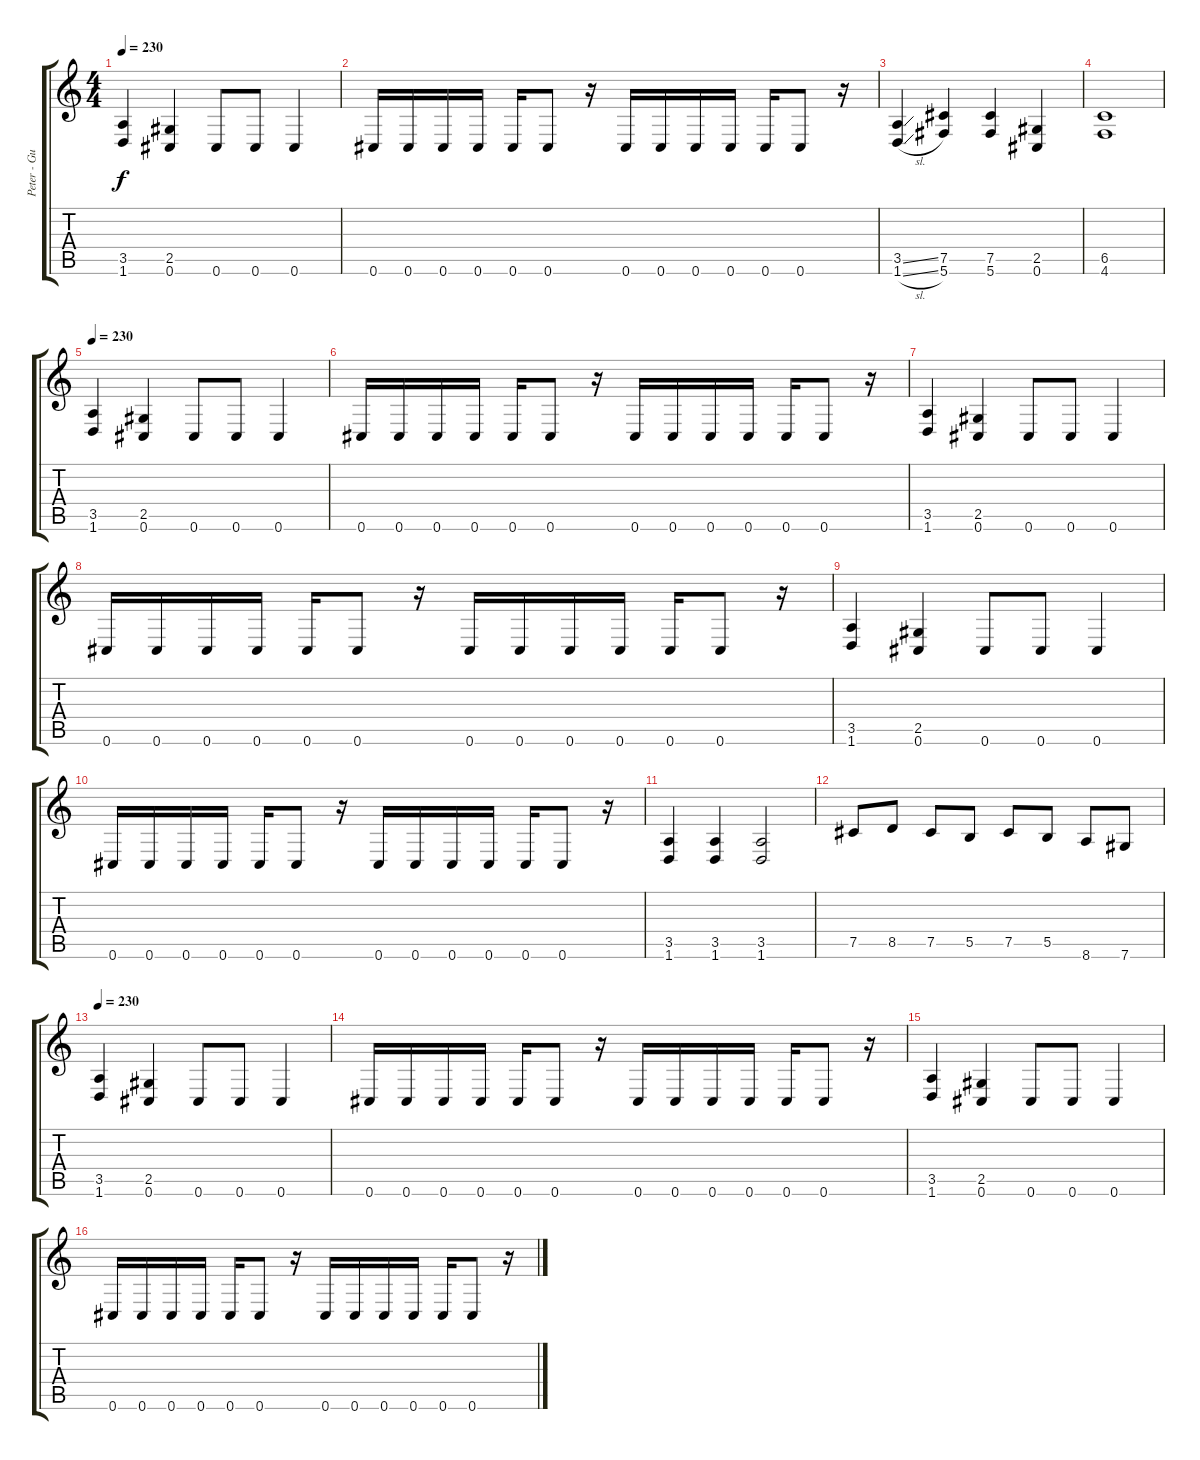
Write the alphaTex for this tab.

\track ("Peter - Guitar, Vocals" "Peter - Gu") {instrument distortionguitar}
\staff {score tabs}
\tuning (Db4 Ab3 E3 B2 Gb2 Db2) {hide}
\ts (4 4)
\tempo 230
\clef g2
\ks c
(3.5 1.6).4{dy f} (2.5 0.6).4 0.6.8 0.6.8 0.6.4 |
0.6.16 0.6.16 0.6.16 0.6.16 0.6.16 0.6.8 r.16 0.6.16 0.6.16 0.6.16 0.6.16 0.6.16 0.6.8 r.16 |
(3.5{ss} 1.6{sl}).4 (7.5 5.6).4 (7.5 5.6).4 (2.5 0.6).4 |
(6.5 4.6).1 |
\tempo 230
(3.5 1.6).4 (2.5 0.6).4 0.6.8 0.6.8 0.6.4 |
0.6.16 0.6.16 0.6.16 0.6.16 0.6.16 0.6.8 r.16 0.6.16 0.6.16 0.6.16 0.6.16 0.6.16 0.6.8 r.16 |
(3.5 1.6).4 (2.5 0.6).4 0.6.8 0.6.8 0.6.4 |
0.6.16 0.6.16 0.6.16 0.6.16 0.6.16 0.6.8 r.16 0.6.16 0.6.16 0.6.16 0.6.16 0.6.16 0.6.8 r.16 |
(3.5 1.6).4 (2.5 0.6).4 0.6.8 0.6.8 0.6.4 |
0.6.16 0.6.16 0.6.16 0.6.16 0.6.16 0.6.8 r.16 0.6.16 0.6.16 0.6.16 0.6.16 0.6.16 0.6.8 r.16 |
(3.5 1.6).4 (3.5 1.6).4 (3.5 1.6).2 |
7.5.8 8.5.8 7.5.8 5.5.8 7.5.8 5.5.8 8.6.8 7.6.8 |
\tempo 230
(3.5 1.6).4 (2.5 0.6).4 0.6.8 0.6.8 0.6.4 |
0.6.16 0.6.16 0.6.16 0.6.16 0.6.16 0.6.8 r.16 0.6.16 0.6.16 0.6.16 0.6.16 0.6.16 0.6.8 r.16 |
(3.5 1.6).4 (2.5 0.6).4 0.6.8 0.6.8 0.6.4 |
0.6.16 0.6.16 0.6.16 0.6.16 0.6.16 0.6.8 r.16 0.6.16 0.6.16 0.6.16 0.6.16 0.6.16 0.6.8 r.16
